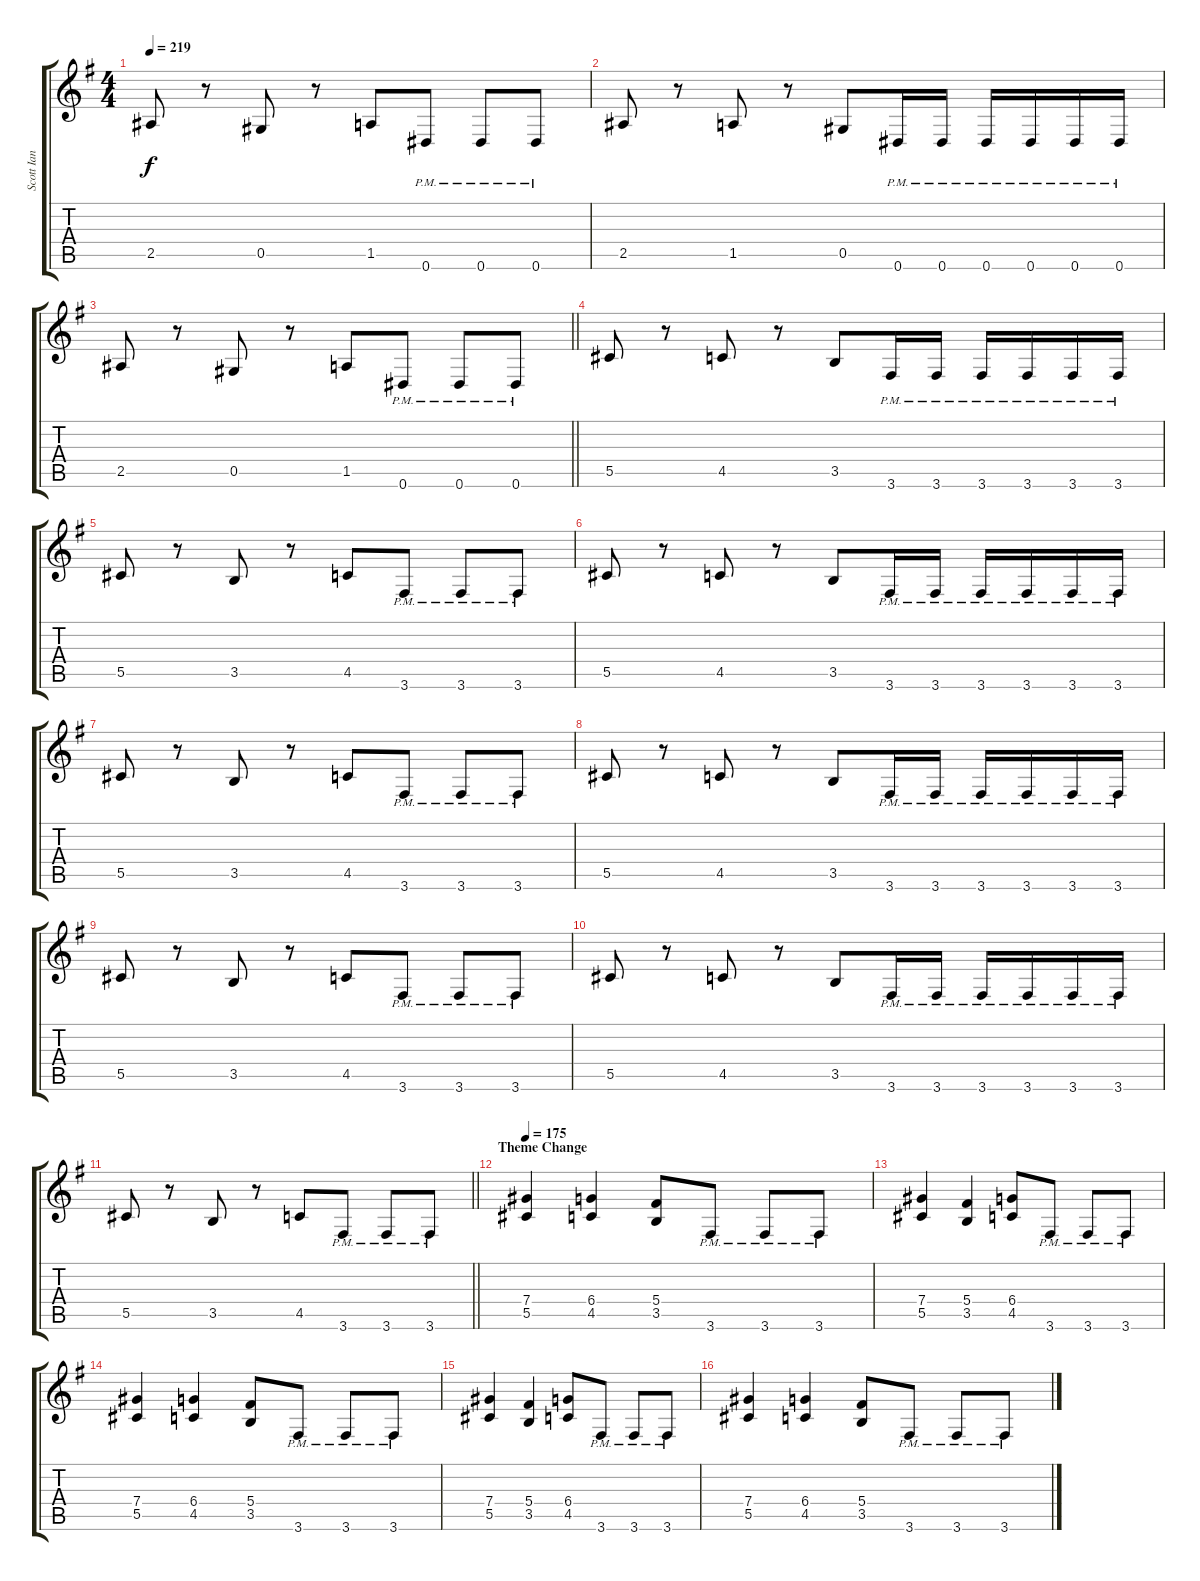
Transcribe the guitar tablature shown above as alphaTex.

\track ("Scott Ian" "Scott Ian") {instrument distortionguitar}
\staff {score tabs}
\tuning (Eb4 Bb3 Gb3 Db3 Ab2 Eb2) {hide}
\ts (4 4)
\tempo 219
\clef g2
\ks g
2.5.8{dy f} r.8 0.5.8 r.8 1.5.8 0.6{pm}.8 0.6{pm}.8 0.6{pm}.8 |
2.5.8 r.8 1.5.8 r.8 0.5.8 0.6{pm}.16 0.6{pm}.16 0.6{pm}.16 0.6{pm}.16 0.6{pm}.16 0.6{pm}.16 |
\barLineRight lightlight
2.5.8 r.8 0.5.8 r.8 1.5.8 0.6{pm}.8 0.6{pm}.8 0.6{pm}.8 |
5.5.8 r.8 4.5.8 r.8 3.5.8 3.6{pm}.16 3.6{pm}.16 3.6{pm}.16 3.6{pm}.16 3.6{pm}.16 3.6{pm}.16 |
5.5.8 r.8 3.5.8 r.8 4.5.8 3.6{pm}.8 3.6{pm}.8 3.6{pm}.8 |
5.5.8 r.8 4.5.8 r.8 3.5.8 3.6{pm}.16 3.6{pm}.16 3.6{pm}.16 3.6{pm}.16 3.6{pm}.16 3.6{pm}.16 |
5.5.8 r.8 3.5.8 r.8 4.5.8 3.6{pm}.8 3.6{pm}.8 3.6{pm}.8 |
5.5.8 r.8 4.5.8 r.8 3.5.8 3.6{pm}.16 3.6{pm}.16 3.6{pm}.16 3.6{pm}.16 3.6{pm}.16 3.6{pm}.16 |
5.5.8 r.8 3.5.8 r.8 4.5.8 3.6{pm}.8 3.6{pm}.8 3.6{pm}.8 |
5.5.8 r.8 4.5.8 r.8 3.5.8 3.6{pm}.16 3.6{pm}.16 3.6{pm}.16 3.6{pm}.16 3.6{pm}.16 3.6{pm}.16 |
\barLineRight lightlight
5.5.8 r.8 3.5.8 r.8 4.5.8 3.6{pm}.8 3.6{pm}.8 3.6{pm}.8 |
\section ("" "Theme Change")
\tempo 175
(7.4 5.5).4 (6.4 4.5).4 (5.4 3.5).8 3.6{pm}.8 3.6{pm}.8 3.6{pm}.8 |
(7.4 5.5).4 (5.4 3.5).4 (6.4 4.5).8 3.6{pm}.8 3.6{pm}.8 3.6{pm}.8 |
(7.4 5.5).4 (6.4 4.5).4 (5.4 3.5).8 3.6{pm}.8 3.6{pm}.8 3.6{pm}.8 |
(7.4 5.5).4 (5.4 3.5).4 (6.4 4.5).8 3.6{pm}.8 3.6{pm}.8 3.6{pm}.8 |
(7.4 5.5).4 (6.4 4.5).4 (5.4 3.5).8 3.6{pm}.8 3.6{pm}.8 3.6{pm}.8
